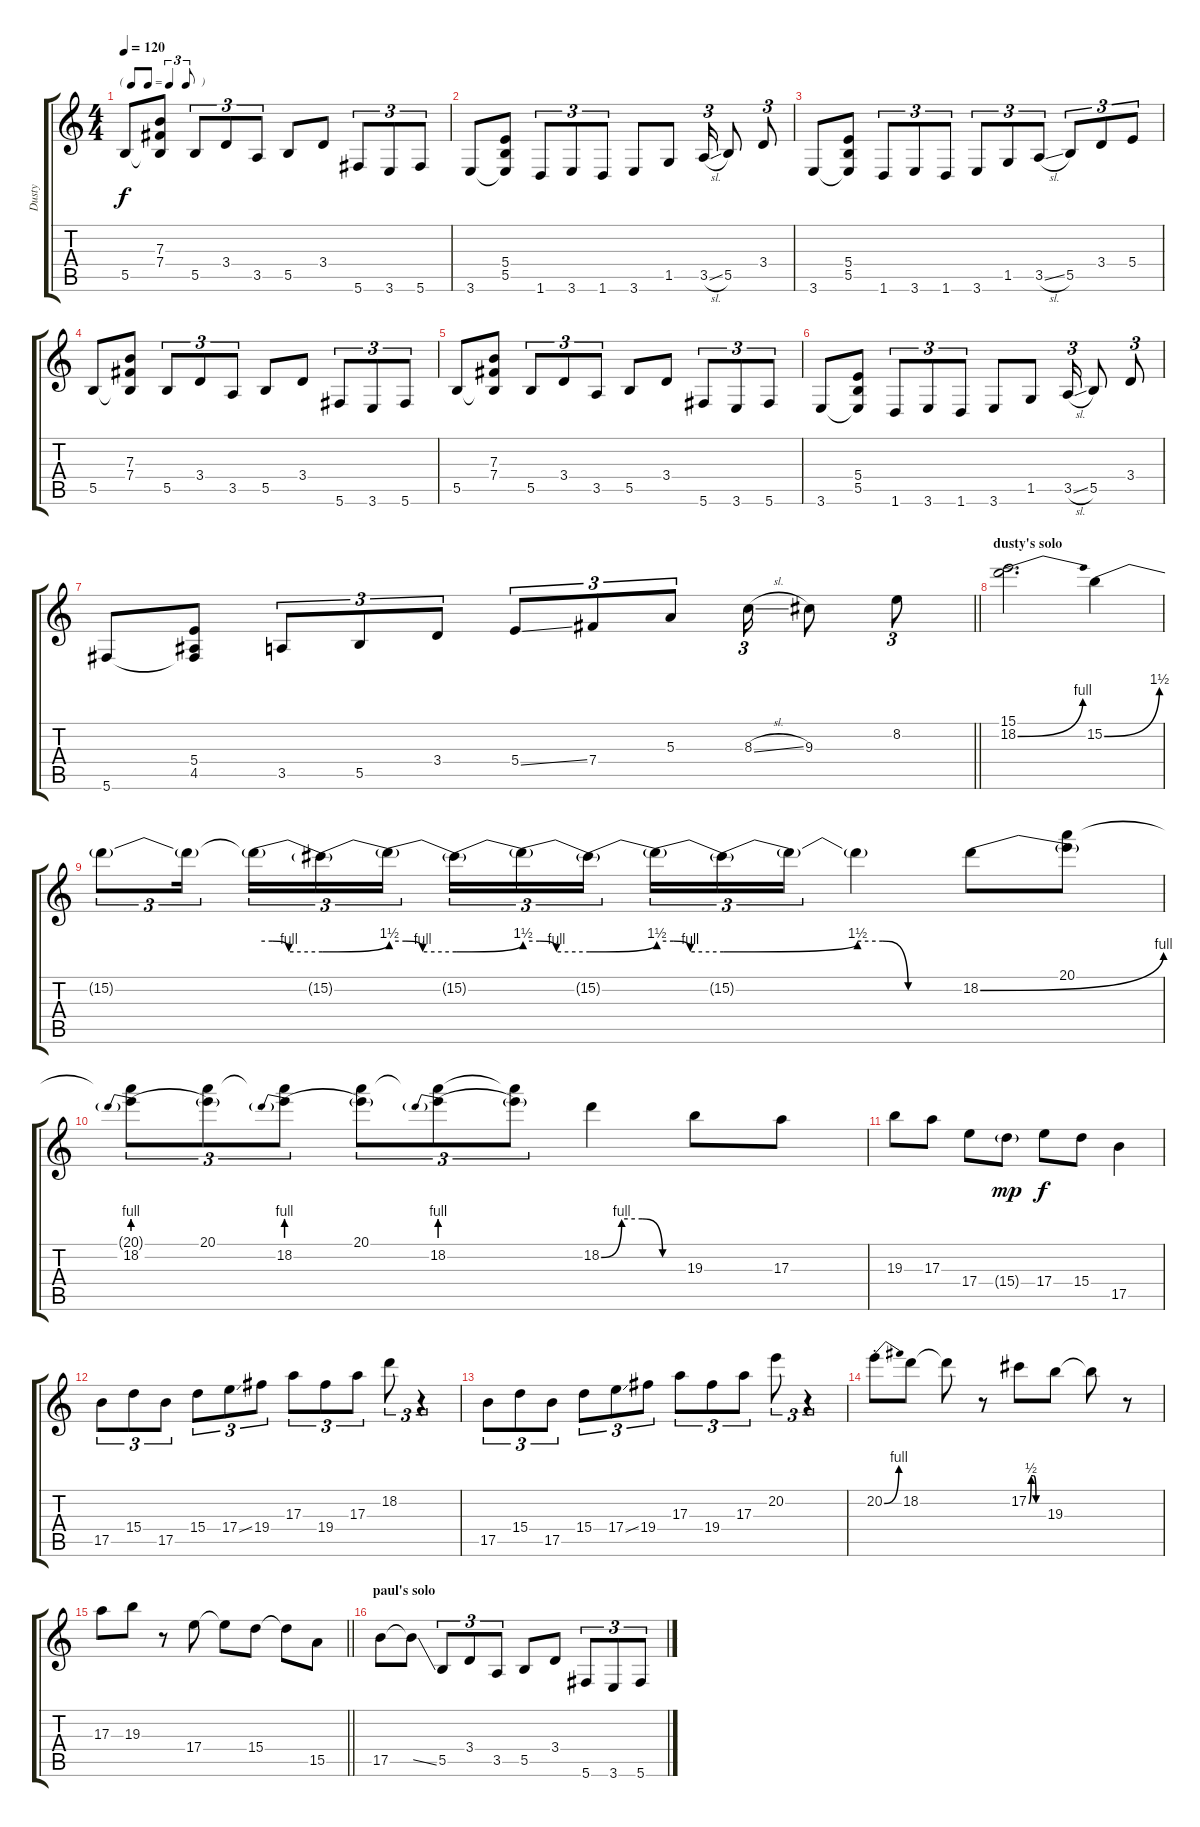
\track ("Dusty" "Dusty") {instrument distortionguitar}
\staff {score tabs}
\tuning (Db4 Ab3 E3 B2 Gb2 Db2) {hide}
\ts (4 4)
\tf triplet8th
\tempo 120
\clef g2
\ks c
5.5.8{dy f} (7.3 7.4 5.5{t}).8 5.5.8{tu (3 2)} 3.4.8{tu (3 2)} 3.5.8{tu (3 2)} 5.5.8 3.4.8 5.6.8{tu (3 2)} 3.6.8{tu (3 2)} 5.6.8{tu (3 2)} |
3.6.8 (5.4 5.5 3.6{t}).8 1.6.8{tu (3 2)} 3.6.8{tu (3 2)} 1.6.8{tu (3 2)} 3.6.8 1.5.8 3.5{sl}.16{tu (3 2)} 5.5.8 3.4.8{tu (3 2)} |
3.6.8 (5.4 5.5 3.6{t}).8 1.6.8{tu (3 2)} 3.6.8{tu (3 2)} 1.6.8{tu (3 2)} 3.6.8{tu (3 2)} 1.5.8{tu (3 2)} 3.5{sl}.8{tu (3 2)} 5.5.8{tu (3 2)} 3.4.8{tu (3 2)} 5.4.8{tu (3 2)} |
5.5.8 (7.3 7.4 5.5{t}).8 5.5.8{tu (3 2)} 3.4.8{tu (3 2)} 3.5.8{tu (3 2)} 5.5.8 3.4.8 5.6.8{tu (3 2)} 3.6.8{tu (3 2)} 5.6.8{tu (3 2)} |
5.5.8 (7.3 7.4 5.5{t}).8 5.5.8{tu (3 2)} 3.4.8{tu (3 2)} 3.5.8{tu (3 2)} 5.5.8 3.4.8 5.6.8{tu (3 2)} 3.6.8{tu (3 2)} 5.6.8{tu (3 2)} |
3.6.8 (5.4 5.5 3.6{t}).8 1.6.8{tu (3 2)} 3.6.8{tu (3 2)} 1.6.8{tu (3 2)} 3.6.8 1.5.8 3.5{sl}.16{tu (3 2)} 5.5.8 3.4.8{tu (3 2)} |
\barLineRight lightlight
5.6.8 (5.4 4.5 5.6{t}).8 3.5.8{tu (3 2)} 5.5.8{tu (3 2)} 3.4.8{tu (3 2)} 5.4{ss}.8{tu (3 2)} 7.4.8{tu (3 2)} 5.3.8{tu (3 2)} 8.3{sl}.16{tu (3 2)} 9.3.8 8.2.8{tu (3 2)} |
\section ("" "dusty's solo")
(15.1 18.2{be (bend 0 0 60 4)}).2{d} 15.2{be (bend 0 0 60 6)}.4 |
15.2{t}.8{tu (3 2)} 15.2{t}.16{tu (3 2) beam splitsecondary} 15.2{be (custom 0 6 15 6 30 4 60 4) t}.16{tu (3 2)} 15.2{be (bend 0 4 60 6) t}.16{tu (3 2)} 15.2{be (custom 0 6 15 6 30 4 60 4) t}.16{tu (3 2)} 15.2{be (bend 0 4 60 6) t}.16{tu (3 2)} 15.2{be (custom 0 6 15 6 30 4 60 4) t}.16{tu (3 2)} 15.2{be (bend 0 4 60 6) t}.16{tu (3 2) beam splitsecondary} 15.2{be (custom 0 6 15 6 30 4 60 4) t}.16{tu (3 2)} 15.2{be (bend 0 4 60 6) t}.16{tu (3 2)} 15.2{t}.16{tu (3 2)} 15.2{be (custom 0 6 15 6 30 0 60 0) t}.4 18.2{be (bend 0 0 60 4)}.8 (20.1 18.2{t}).8 |
(20.1{t} 18.2{be (prebend 0 4 60 4)}).8{tu (3 2)} (20.1 18.2{t}).8{tu (3 2)} (20.1{t} 18.2{be (prebend 0 4 60 4)}).8{tu (3 2)} (20.1 18.2{t}).8{tu (3 2)} (20.1{t} 18.2{be (prebend 0 4 60 4)}).8{tu (3 2)} (20.1{t} 18.2{t}).8{tu (3 2)} 18.2{be (custom 0 0 15 4 30 4 45 0 60 0)}.4 19.3.8 17.3.8 |
19.3.8 17.3.8 17.4.8 15.4{g}.8{dy mp} 17.4.8{dy f} 15.4.8 17.5.4 |
17.5.8{tu (3 2)} 15.4.8{tu (3 2)} 17.5.8{tu (3 2)} 15.4.8{tu (3 2)} 17.4{ss}.8{tu (3 2)} 19.4.8{tu (3 2)} 17.3.8{tu (3 2)} 19.4.8{tu (3 2)} 17.3.8{tu (3 2)} 18.2.8{tu (3 2)} r.4{tu (3 2)} |
17.5.8{tu (3 2)} 15.4.8{tu (3 2)} 17.5.8{tu (3 2)} 15.4.8{tu (3 2)} 17.4{ss}.8{tu (3 2)} 19.4.8{tu (3 2)} 17.3.8{tu (3 2)} 19.4.8{tu (3 2)} 17.3.8{tu (3 2)} 20.2.8{tu (3 2)} r.4{tu (3 2)} |
20.2{be (bend 0 0 60 4) st}.8 18.2.8 18.2{t}.8 r.8 17.2{be (custom 0 0 10 2 20 2 30 0 60 0)}.8 19.3.8 19.3{t}.8 r.8 |
\barLineRight lightlight
17.3.8 19.3.8 r.8 17.4.8 17.4{t}.8 15.4.8 15.4{t}.8 15.5.8 |
\section ("" "paul's solo")
17.5.8 17.5{ss t}.8 5.5.8{tu (3 2)} 3.4.8{tu (3 2)} 3.5.8{tu (3 2)} 5.5.8 3.4.8 5.6.8{tu (3 2)} 3.6.8{tu (3 2)} 5.6.8{tu (3 2)}
